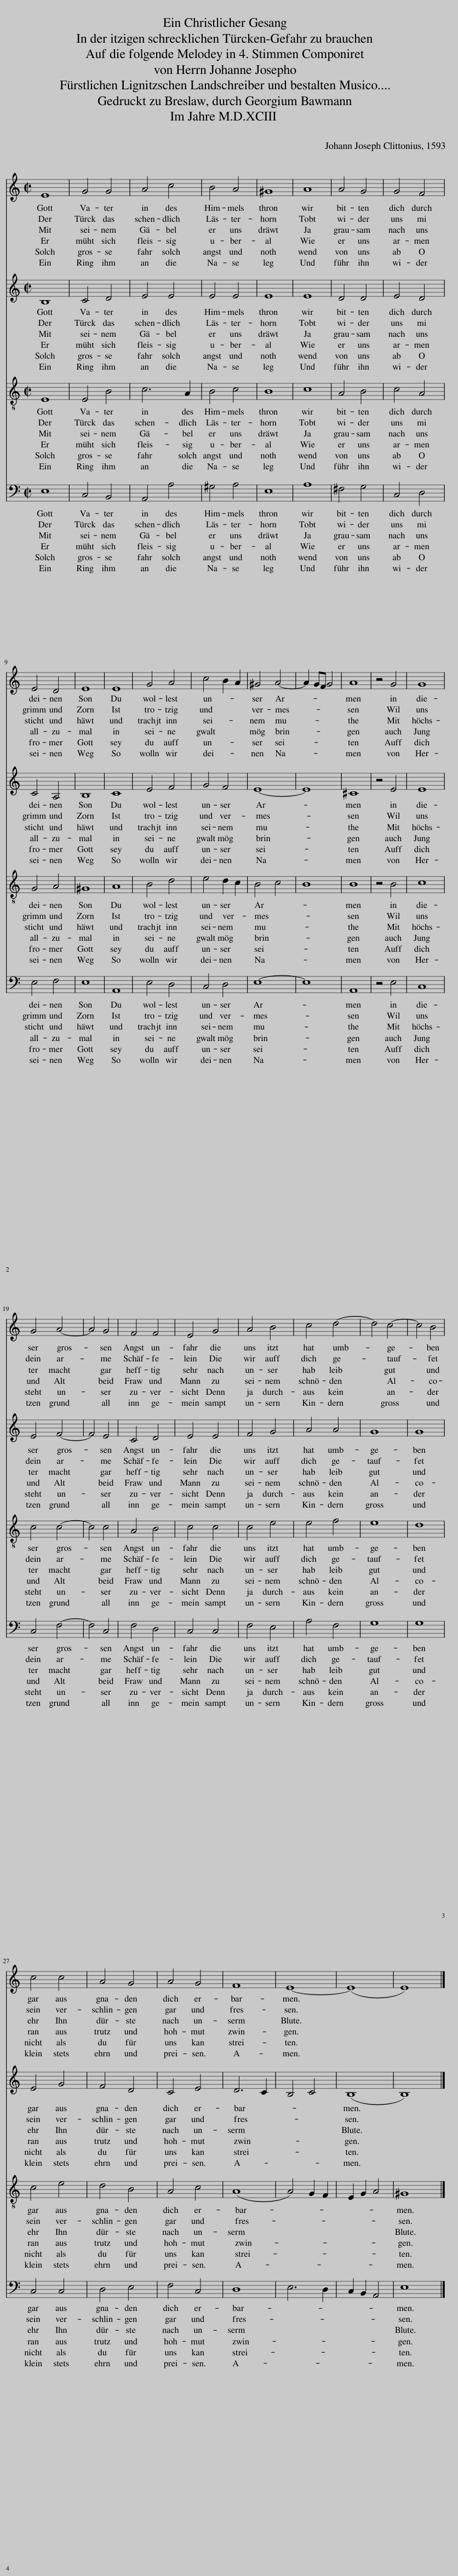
X:1
%%score 1 2 3 4
L:1/8
M:2/2
I:linebreak $
K:C
V:1 treble
V:2 treble
V:3 treble-8
V:4 bass
V:1
 E8 | G4 G4 | A4 c4 | B4 A4 | ^G8 | %5
 A8 | A4 G4 | G4 F4 |$ E4 D4 | E8 | %10
 E8 | G4 A4 | c4 B2 A2 | ^G4 A4- | A2 GF G4 | %15
 A8 | z4 G4 | G8 |$ G4 A4- | A4 G4 | %20
 F4 F4 | E4 G4 | A4 B4 | c4 d4- | d4 c4- | %25
 c4 B4 |$ c4 c4 | A4 G4 | A4 G4 | F8 | %30
 E8- | (E8 | E8) |] %33
V:2
 B,8 | C4 D4 | E4 E4 | E4 E4 | E8 | %5
 E8 | D4 D4 | E4 D4 |$ C4 A,4 | B,8 | %10
 C8 | E4 F4 | G4 F4 | E8- | E8 | %15
 ^C8 | z4 E4 | E8 |$ E4 F4- | F4 E4 | %20
 C4 D4 | E4 E4 | F4 G4 | A4 A4 | G8 | %25
 G8 |$ E4 G4 | F4 D4 | C4 E4 | D6 C2 | %30
 B,4 C4 | (B,8 | B,8) |] %33
V:3
 E8 | E4 B4 | c6 A2 | B4 c4 | B8 | %5
 c8 | A4 B4 | c4 A4 |$ G4 A4 | ^G8 | %10
 A8 | B4 d4 | e4 d2 c2 | B4 c4 | B8 | %15
 B8 | z4 B4 | c8 |$ c4 c4- | c4 c4 | %20
 A4 B4 | c4 c4 | c4 e4 | e4 f4 | e8 | %25
 d8 |$ c4 e4 | d4 B4 | A4 c4 | (A8 | %30
 A4) G2 F2 | E2 G2 A4 | ^G8 |] %33
V:4
 E,8 | C,4 B,,4 | A,,4 A,4 | ^G,4 A,4 | E,8 | %5
 A,8 | ^F,4 G,4 | C,4 D,4 |$ E,4 F,4 | E,8 | %10
 A,,8 | E,4 D,4 | C,4 D,4 | E,8- | E,8 | %15
 A,,8 | z4 E,4 | C,8 |$ C,4 F,4- | F,4 C,4 | %20
 F,4 D,4 | C,4 C,4 | F,4 E,4 | A,4 F,4 | G,8 | %25
 G,8 |$ C,4 C,4 | D,4 E,4 | F,4 C,4 | D,8 | %30
 E,6 D,2 | C,2 B,,2 A,,4 | E,8 |] %33
